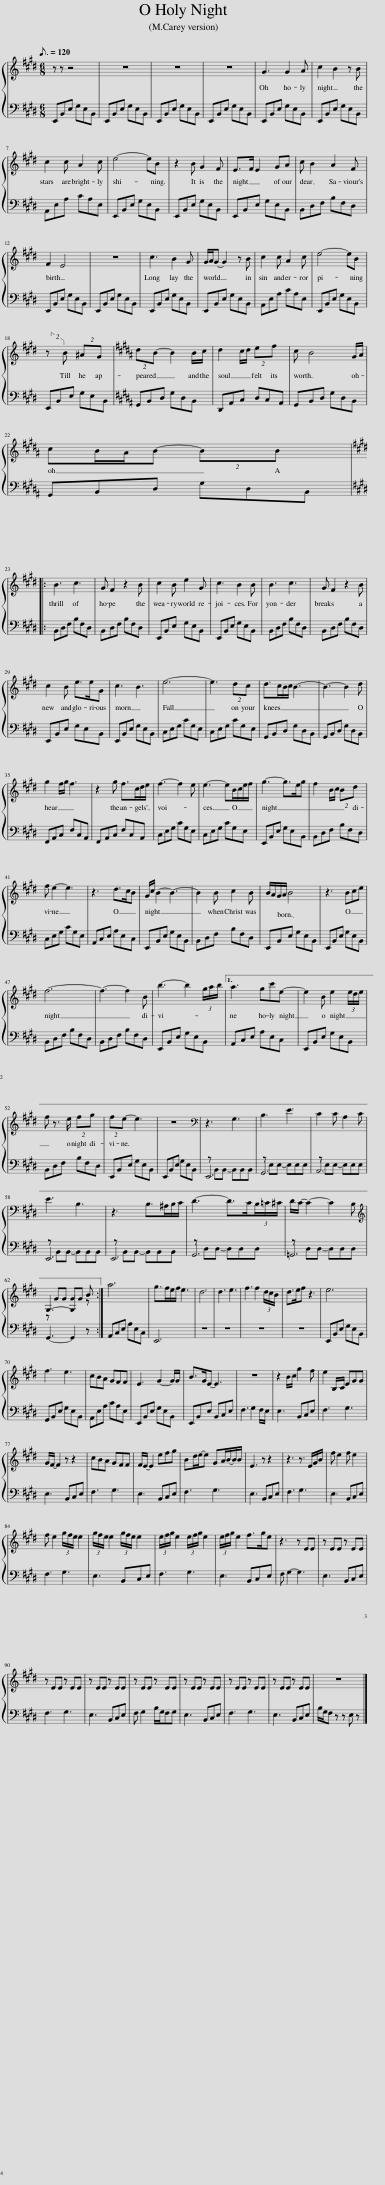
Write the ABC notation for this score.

X:1
%%score { ( 1 4 ) | ( 2 3 ) }
L:1/8
Q:3/16=120
M:6/8
I:linebreak $
K:E
V:1 treble
V:4 treble
V:2 bass
V:3 bass
V:1
 z z z4 | z6 | z6 | z6 | G3 G2 A | %5
 c2 B2 z B |$ c2 c A2 c | e4- eB | z2 B G2 F | E>F E2 GA | %10
 c B2 A2 F |$ F2 E4 | z6 | c3 B2 G | G/A/G- G2 z B | %15
 c2 c A2 c | e4- eB |$ (2:3:2z B (2:3:2^AG |[K:B] (2:3:2dB- B2 B/c/ | d2 c/d/ (2:3:2ef | %20
 c B4 G/A/ |$ cB/A/B- (2:3:2BB |:$[K:E] B3 c3 | G F2 z2 B | c2 B e2 G | %25
 c3 B2 B | B3 c3 | G F2 z2 B |$ c2 B e>eG | c3 B3 | %30
 e6- | e3 (2:3:2dc | d>cB/c/ B3- | B3- B2 d |$ g2 f/g/ f3 | %35
 z2 g f>cd/e/ | f3- f2 e | e3- eB/c/e/f/ | g3- g>eg | f2 B/c/ (2:3:2Bd |$ %40
 f e2- e3 | z3 d>cB | G/c/ B2- B3- | B2 B c2 B | B/A/G/A/ B4 | %45
 z3 Bce |$ f6- | f3- f2 B | b3- b2 (3g/a/b/ |1 a3 gc'e- | %50
 e2 B e2 (3e/d/e/ |$ f z3/2 e/ (2:3:2fg | (2:3:2fe- e3 | z6 |[K:bass] z3 G,3 | %55
 B,3 E3 | C2 C A,2 C |$ E3 B,3 | z3 B,>^A,B,/C/ | D3- D>C(3B,/=C/^C/ | %60
 D/C/- C2- C2 B, |$[K:treble] G,3- G,2 B :| a6 | g>fe/f/ e3 | d6 | %65
 d3 e3 | f3 f2 (3d/c/B/ | d>ef z3 | e6 |$ f3 e3 | %70
 cBA GFF | E3 G2- G/G/ | B>GE- E3 | z6 | z2 B/c/ g2 f | %75
 e2 B,/C/ EGG |$ G/F/- F2 z z2 | cBA GFF | F/E/- E2 efg | Bd/e/-e GA/B/-B/B/ | %80
 E3 z z2 | z3 z3/2 E/G/B/ | f e2 f e2 |$ f e2 (3g/f/e/ e2 | (3g/f/e/ e2 (3g/f/e/ e2 | %85
 (3e/f/g/ e2 (3e/f/g/ e2 | (3e/f/g/ e2 f>ge | z3 z EE | z EE z EE |$ z EE z EE | %90
 z EE z EE | z EE z EE | z EE z EE | z EE z EE | z EE z EE | %95
 z6 |] %96
V:2
 E,,B,,E, G,E,B,, | E,,B,,E, G,E,B,, | E,,B,,E, G,E,B,, | E,,B,,E, G,E,B,, | E,,B,,E, G,E,B,, | %5
 E,,B,,E, G,E,B,, |$ A,,E,A, CA,E, | E,,B,,E, G,E,B,, | E,,B,,E, G,E,B,, | E,,B,,E, G,E,B,, | %10
 B,,D,F, B,F,D, |$ E,,B,,E, G,E,B,, | E,,B,,E, G,E,B,, | E,,B,,E, G,E,B,, | E,,B,,E, G,E,B,, | %15
 A,,E,A, CA,E, | E,,B,,E, G,E,B,, |$ E,,B,,E, G,E,B,, |[K:B] G,,B,,D, G,D,B,, | D,,A,,C, D,C,A,, | %20
 G,,B,,D, G,D,B,, |$ G,,B,,D, G,D,B,, |:$[K:E] B,,D,F, B,F,D, | B,,D,F, B,F,D, | E,,B,,E, G,E,B,, | %25
 E,,B,,E, G,E,B,, | B,,D,F, B,F,D, | B,,D,F, B,F,D, |$ E,,B,,E, G,E,B,, | E,,B,,E, G,E,B,, | %30
 C,E,G, CG,E, | C,E,G, CG,E, | G,,B,,D, G,D,B,, | G,,B,,D, G,D,B,, |$ F,,A,,C, F,C,A,, | %35
 F,,A,,C, F,C,A,, | C,E,G, CG,E, | C,E,G, CG,E, | E,,B,,E, G,E,B,, | B,,D,F, B,F,D, |$ %40
 C,E,G, CG,E, | A,,C,E, A,E,C, | E,,B,,E, G,E,B,, | B,,D,F, B,F,D, | E,,B,,E, G,E,B,, | %45
 E,,B,,E, G,E,B,, |$ B,,D,F, B,F,D, | B,,D,F, B,F,D, | E,,B,,E, G,E,B,, |1 A,,C,E, A,E,C, | %50
 E,,B,,E, G,E,B,, |$ B,,D,F, B,F,D, | E,,B,,E, G,E,B,, | E,,B,,E, G,E,B,, | E,,6 | %55
 G,,6 | A,,6 |$ E,,6 | E,,6 | G,,6 | %60
 =G,,6 |$ G,,3- G,,2 z :| A,,C,E, A,E,C, | E,,6 | z6 | %65
 z6 | z6 | z6 | E,,B,,E, G,E,B,, |$ G,,B,,E, G,E,B,, | %70
 A,,E,A, CA,E, | E,,B,,E, G,E,B,, | E,,B,,E, B,,C,E, | F,3 G,2 F,/E,/ | E,3 B,,C,E, | %75
 F,3 G,3 |$ E,3 B,,C,E, | F,3 G,3 | E,3 B,,C,E, | F,3 G,3 | %80
 E,3 B,,C,E, | F,3 G,3 | E,3 B,,C,E, |$ F,3 G,3 | E,3 B,,C,E, | %85
 F,3 G,3 | E,3 B,,C,E, | F, G,2- G,3 | E,3 B,,C,E, |$ F,3 G,3 | %90
 E,3 B,,C,E, | F, G,2 B,/G,/F,G, | E,3 B,,C,E, | F,3 G,3 | E,3 B,,C,E, | %95
 B,/G,/F, z z E, z |] %96
V:3
 x6 | x6 | x6 | x6 | x6 | %5
 x6 |$ x6 | x6 | x6 | x6 | %10
 x6 |$ x6 | x6 | x6 | x6 | %15
 x6 | x6 |$ x6 |[K:B] x6 | x6 | %20
 x6 |$ x6 |:$[K:E] x6 | x6 | x6 | %25
 x6 | x6 | x6 |$ x6 | x6 | %30
 x6 | x6 | x6 | x6 |$ x6 | %35
 x6 | x6 | x6 | x6 | x6 |$ %40
 x6 | x6 | x6 | x6 | x6 | %45
 x6 |$ x6 | x6 | x6 |1 x6 | %50
 x6 |$ x6 | x6 | x6 | z B,,B,,- B,,B,,B,, | %55
 z E,E,- E,E,E, | z E,E,- E,E,E, |$ z B,,B,,- B,,B,,B,, | z B,,B,,- B,,B,,B,, | z D,D,- D,D,D, | %60
 z D,D,- D,D,D, |$ x6 :| x6 | x6 | x6 | %65
 x6 | x6 | x6 | x6 |$ x6 | %70
 x6 | x6 | x6 | x6 | x6 | %75
 x6 |$ x6 | x6 | x6 | x6 | %80
 x6 | x6 | x6 |$ x6 | x6 | %85
 x6 | x6 | x6 | x6 |$ x6 | %90
 x6 | x6 | x6 | x6 | x6 | %95
 x6 |] %96
V:4
 x6 | x6 | x6 | x6 | x6 | %5
 x6 |$ x6 | x6 | x6 | x6 | %10
 x6 |$ x6 | x6 | x6 | x6 | %15
 x6 | x6 |$ x6 |[K:B] x6 | x6 | %20
 x6 |$ x6 |:$[K:E] x6 | x6 | x6 | %25
 x6 | x6 | x6 |$ x6 | x6 | %30
 x6 | x6 | x6 | x6 |$ x6 | %35
 x6 | x6 | x6 | x6 | x6 |$ %40
 x6 | x6 | x6 | x6 | x6 | %45
 x6 |$ x6 | x6 | x6 |1 x6 | %50
 x6 |$ x6 | x6 | x6 |[K:bass] x6 | %55
 x6 | x6 |$ x6 | x6 | x6 | %60
 x6 |$[K:treble] z GG GG z :| x6 | x6 | x6 | %65
 x6 | x6 | x6 | x6 |$ x6 | %70
 x6 | x6 | x6 | x6 | x6 | %75
 x6 |$ x6 | x6 | x6 | x6 | %80
 x6 | x6 | x6 |$ x6 | x6 | %85
 x6 | x6 | x6 | x6 |$ x6 | %90
 x6 | x6 | x6 | x6 | x6 | %95
 x6 |] %96
